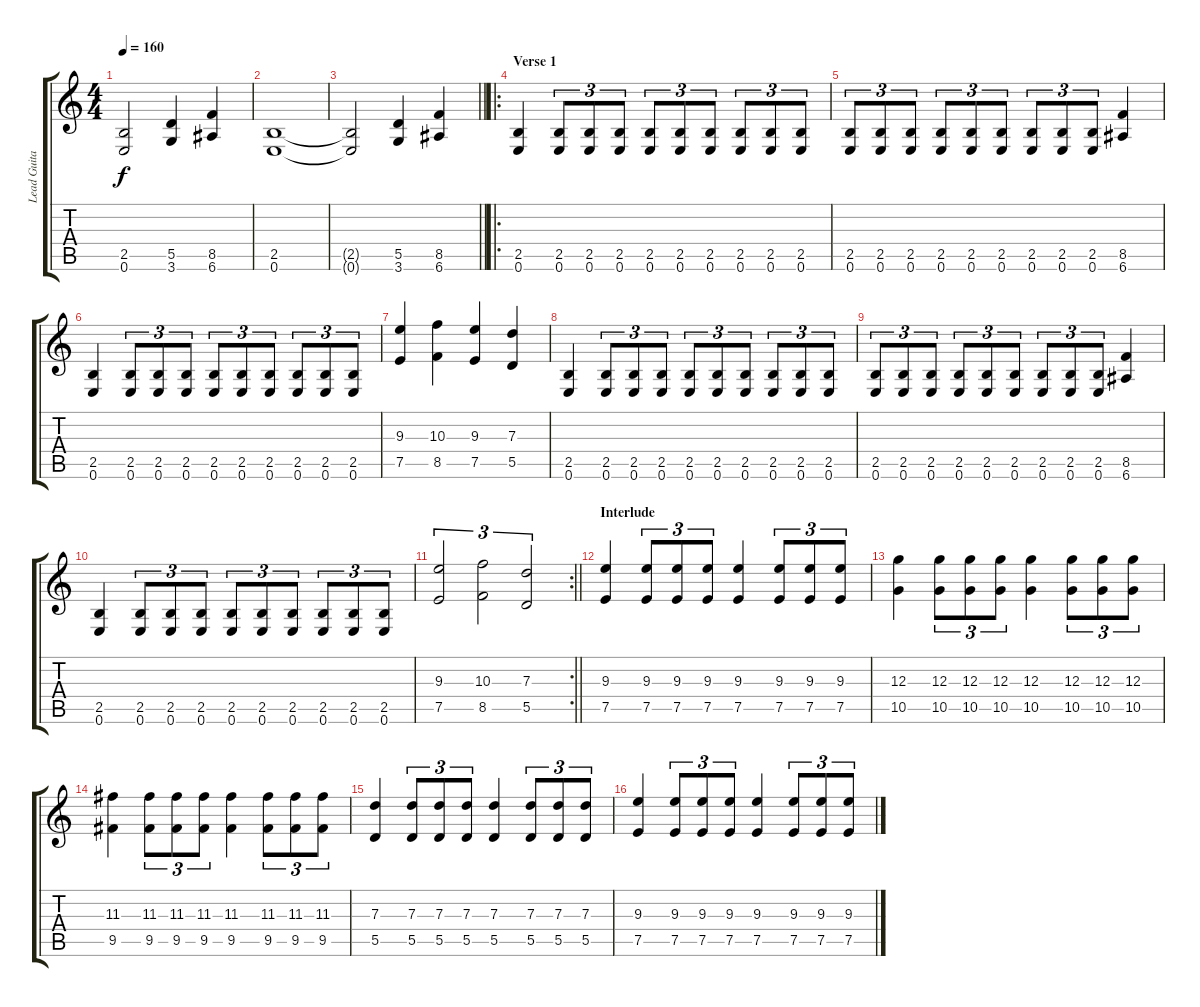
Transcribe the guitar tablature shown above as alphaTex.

\track ("Lead Guitar" "Lead Guita") {instrument distortionguitar}
\staff {score tabs}
\tuning (E4 B3 G3 D3 A2 E2) {hide}
\ts (4 4)
\tempo 160
\clef g2
\ks c
(2.5{t} 0.6{t}).2{dy f} (5.5 3.6).4 (8.5 6.6).4 |
(2.5 0.6).1 |
\barLineRight lightlight
(2.5{t} 0.6{t}).2 (5.5 3.6).4 (8.5 6.6).4 |
\ro
\section ("" "Verse 1")
(2.5 0.6).4 (2.5 0.6).8{tu (3 2)} (2.5 0.6).8{tu (3 2)} (2.5 0.6).8{tu (3 2)} (2.5 0.6).8{tu (3 2)} (2.5 0.6).8{tu (3 2)} (2.5 0.6).8{tu (3 2)} (2.5 0.6).8{tu (3 2)} (2.5 0.6).8{tu (3 2)} (2.5 0.6).8{tu (3 2)} |
(2.5 0.6).8{tu (3 2)} (2.5 0.6).8{tu (3 2)} (2.5 0.6).8{tu (3 2)} (2.5 0.6).8{tu (3 2)} (2.5 0.6).8{tu (3 2)} (2.5 0.6).8{tu (3 2)} (2.5 0.6).8{tu (3 2)} (2.5 0.6).8{tu (3 2)} (2.5 0.6).8{tu (3 2)} (8.5 6.6).4 |
(2.5 0.6).4 (2.5 0.6).8{tu (3 2)} (2.5 0.6).8{tu (3 2)} (2.5 0.6).8{tu (3 2)} (2.5 0.6).8{tu (3 2)} (2.5 0.6).8{tu (3 2)} (2.5 0.6).8{tu (3 2)} (2.5 0.6).8{tu (3 2)} (2.5 0.6).8{tu (3 2)} (2.5 0.6).8{tu (3 2)} |
(9.3 7.5).4 (10.3 8.5).4 (9.3 7.5).4 (7.3 5.5).4 |
(2.5 0.6).4 (2.5 0.6).8{tu (3 2)} (2.5 0.6).8{tu (3 2)} (2.5 0.6).8{tu (3 2)} (2.5 0.6).8{tu (3 2)} (2.5 0.6).8{tu (3 2)} (2.5 0.6).8{tu (3 2)} (2.5 0.6).8{tu (3 2)} (2.5 0.6).8{tu (3 2)} (2.5 0.6).8{tu (3 2)} |
(2.5 0.6).8{tu (3 2)} (2.5 0.6).8{tu (3 2)} (2.5 0.6).8{tu (3 2)} (2.5 0.6).8{tu (3 2)} (2.5 0.6).8{tu (3 2)} (2.5 0.6).8{tu (3 2)} (2.5 0.6).8{tu (3 2)} (2.5 0.6).8{tu (3 2)} (2.5 0.6).8{tu (3 2)} (8.5 6.6).4 |
(2.5 0.6).4 (2.5 0.6).8{tu (3 2)} (2.5 0.6).8{tu (3 2)} (2.5 0.6).8{tu (3 2)} (2.5 0.6).8{tu (3 2)} (2.5 0.6).8{tu (3 2)} (2.5 0.6).8{tu (3 2)} (2.5 0.6).8{tu (3 2)} (2.5 0.6).8{tu (3 2)} (2.5 0.6).8{tu (3 2)} |
\rc 2
\barLineRight lightlight
(9.3 7.5).2{tu (3 2)} (10.3 8.5).2{tu (3 2)} (7.3 5.5).2{tu (3 2)} |
\section ("" "Interlude")
(9.3 7.5).4 (9.3 7.5).8{tu (3 2)} (9.3 7.5).8{tu (3 2)} (9.3 7.5).8{tu (3 2)} (9.3 7.5).4 (9.3 7.5).8{tu (3 2)} (9.3 7.5).8{tu (3 2)} (9.3 7.5).8{tu (3 2)} |
(12.3 10.5).4 (12.3 10.5).8{tu (3 2)} (12.3 10.5).8{tu (3 2)} (12.3 10.5).8{tu (3 2)} (12.3 10.5).4 (12.3 10.5).8{tu (3 2)} (12.3 10.5).8{tu (3 2)} (12.3 10.5).8{tu (3 2)} |
(11.3 9.5).4 (11.3 9.5).8{tu (3 2)} (11.3 9.5).8{tu (3 2)} (11.3 9.5).8{tu (3 2)} (11.3 9.5).4 (11.3 9.5).8{tu (3 2)} (11.3 9.5).8{tu (3 2)} (11.3 9.5).8{tu (3 2)} |
(7.3 5.5).4 (7.3 5.5).8{tu (3 2)} (7.3 5.5).8{tu (3 2)} (7.3 5.5).8{tu (3 2)} (7.3 5.5).4 (7.3 5.5).8{tu (3 2)} (7.3 5.5).8{tu (3 2)} (7.3 5.5).8{tu (3 2)} |
(9.3 7.5).4 (9.3 7.5).8{tu (3 2)} (9.3 7.5).8{tu (3 2)} (9.3 7.5).8{tu (3 2)} (9.3 7.5).4 (9.3 7.5).8{tu (3 2)} (9.3 7.5).8{tu (3 2)} (9.3 7.5).8{tu (3 2)}
